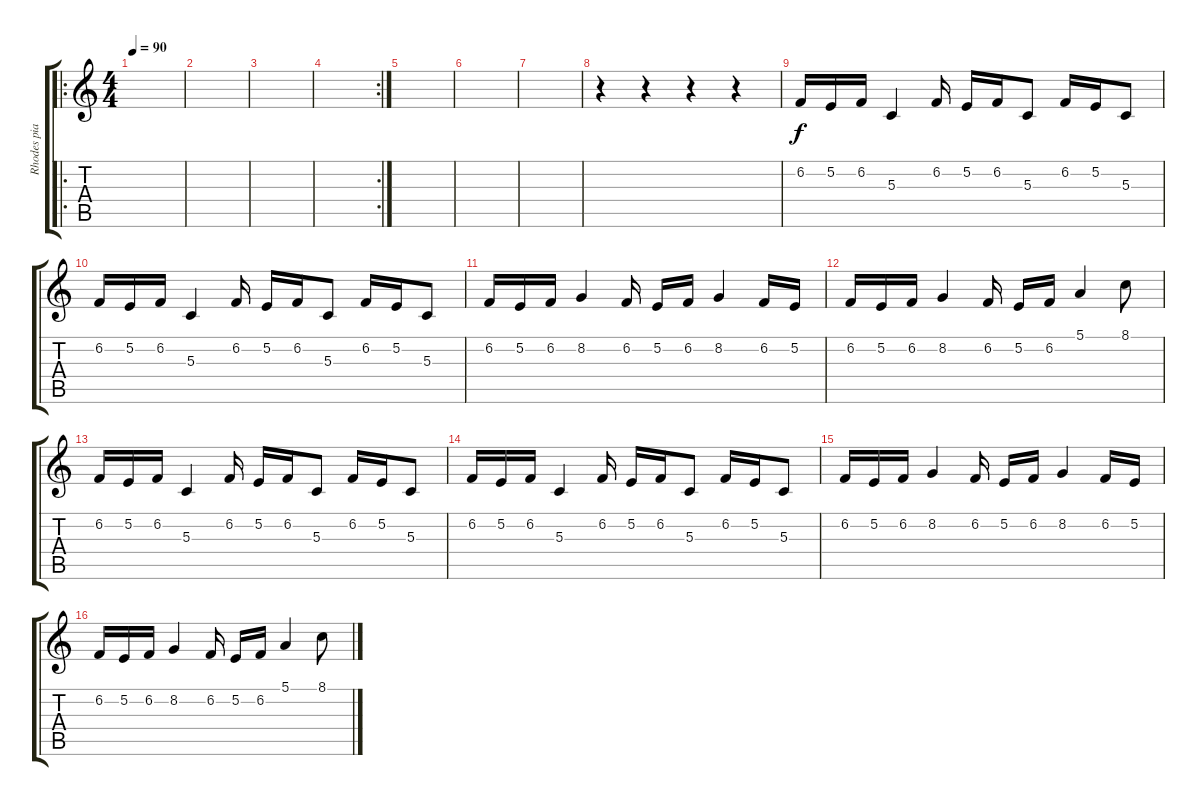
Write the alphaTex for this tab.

\track ("Rhodes piano" "Rhodes pia") {instrument electricpiano1}
\staff {score tabs}
\tuning (E4 B3 G3 D3 A2 E2) {hide}
\ro
\ts (4 4)
\tempo 90
\clef g2
\ks c
|
|
|
\rc 2
|
|
|
|
r.4 r.4 r.4 r.4 |
6.2.16 5.2.16 6.2.16 5.3.4 6.2.16 5.2.16 6.2.16 5.3.8 6.2.16 5.2.16 5.3.8 |
6.2.16 5.2.16 6.2.16 5.3.4 6.2.16 5.2.16 6.2.16 5.3.8 6.2.16 5.2.16 5.3.8 |
6.2.16 5.2.16 6.2.16 8.2.4 6.2.16 5.2.16 6.2.16 8.2.4 6.2.16 5.2.16 |
6.2.16 5.2.16 6.2.16 8.2.4 6.2.16 5.2.16 6.2.16 5.1.4 8.1.8 |
6.2.16 5.2.16 6.2.16 5.3.4 6.2.16 5.2.16 6.2.16 5.3.8 6.2.16 5.2.16 5.3.8 |
6.2.16 5.2.16 6.2.16 5.3.4 6.2.16 5.2.16 6.2.16 5.3.8 6.2.16 5.2.16 5.3.8 |
6.2.16 5.2.16 6.2.16 8.2.4 6.2.16 5.2.16 6.2.16 8.2.4 6.2.16 5.2.16 |
6.2.16 5.2.16 6.2.16 8.2.4 6.2.16 5.2.16 6.2.16 5.1.4 8.1.8
